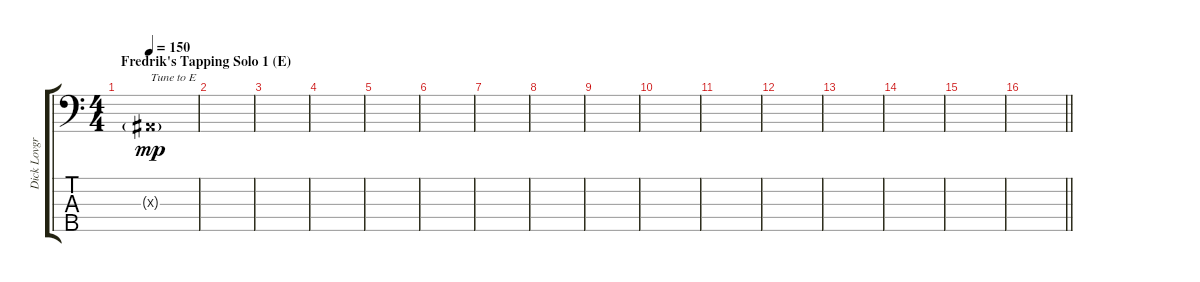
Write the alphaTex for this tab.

\track ("Dick Lovgren (Bass in F)" "Dick Lovgr") {instrument slapbass1}
\staff {score tabs}
\tuning (Ab2 Eb2 Bb1 F1 C1) {hide}
\ts (4 4)
\section ("" "Fredrik's Tapping Solo 1 (E)")
\tempo 150
\clef f4
\ks c
0.3{g x}.1{txt "Tune to E" dy mp} |
|
|
|
|
|
|
|
|
|
|
|
|
|
|
\barLineRight lightlight
